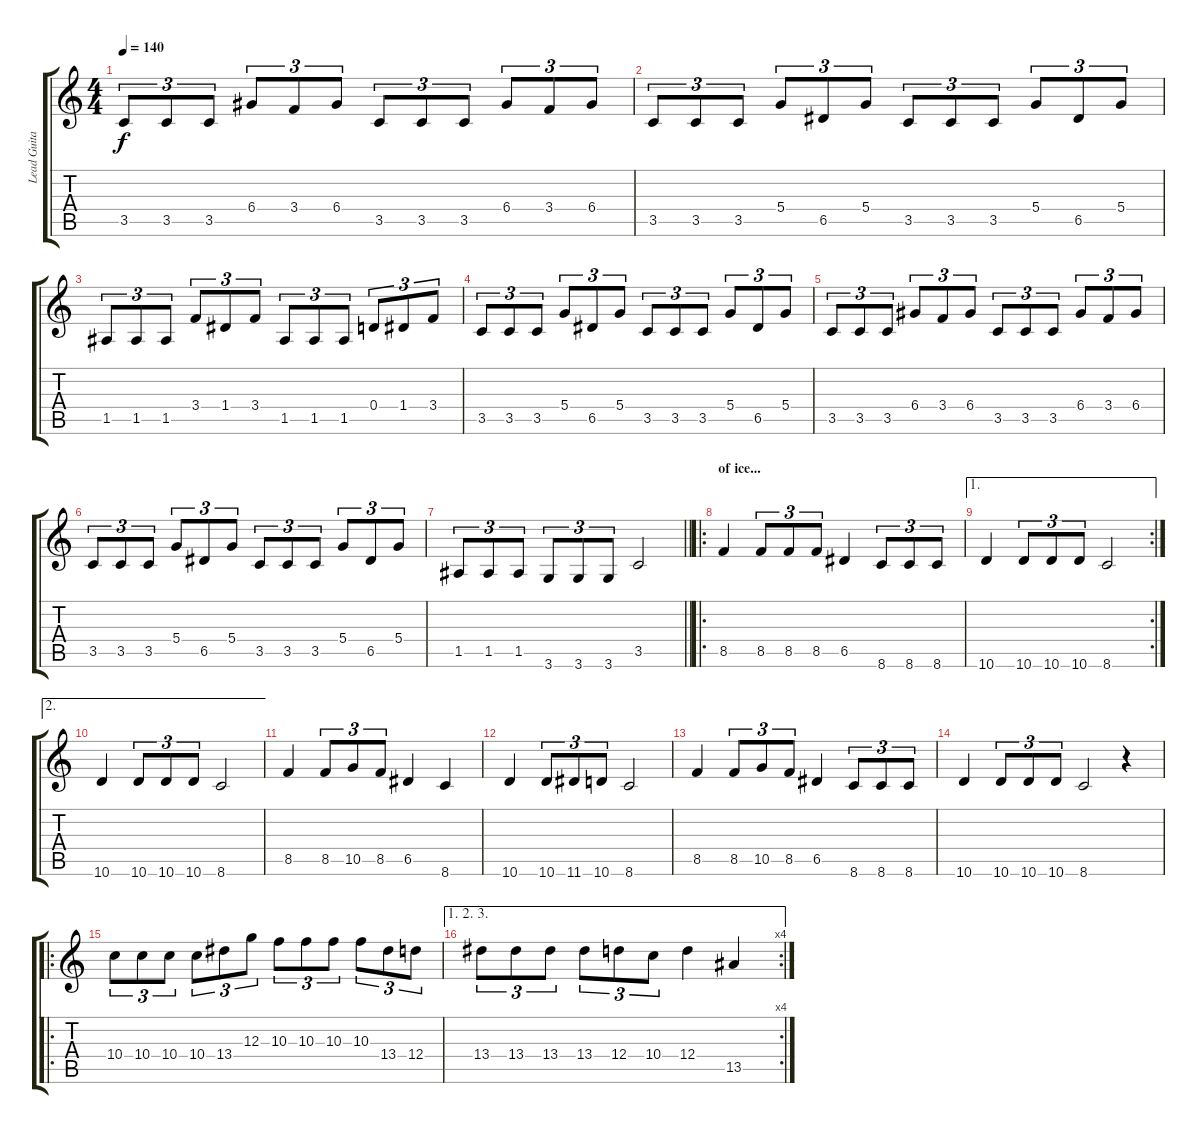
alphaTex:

\track ("Lead Guitar" "Lead Guita") {instrument distortionguitar}
\staff {score tabs}
\tuning (E4 B3 G3 D3 A2 E2) {hide}
\ts (4 4)
\tempo 140
\clef g2
\ks c
3.5.8{tu (3 2) dy f} 3.5.8{tu (3 2)} 3.5.8{tu (3 2)} 6.4.8{tu (3 2)} 3.4.8{tu (3 2)} 6.4.8{tu (3 2)} 3.5.8{tu (3 2)} 3.5.8{tu (3 2)} 3.5.8{tu (3 2)} 6.4.8{tu (3 2)} 3.4.8{tu (3 2)} 6.4.8{tu (3 2)} |
3.5.8{tu (3 2)} 3.5.8{tu (3 2)} 3.5.8{tu (3 2)} 5.4.8{tu (3 2)} 6.5.8{tu (3 2)} 5.4.8{tu (3 2)} 3.5.8{tu (3 2)} 3.5.8{tu (3 2)} 3.5.8{tu (3 2)} 5.4.8{tu (3 2)} 6.5.8{tu (3 2)} 5.4.8{tu (3 2)} |
1.5.8{tu (3 2)} 1.5.8{tu (3 2)} 1.5.8{tu (3 2)} 3.4.8{tu (3 2)} 1.4.8{tu (3 2)} 3.4.8{tu (3 2)} 1.5.8{tu (3 2)} 1.5.8{tu (3 2)} 1.5.8{tu (3 2)} 0.4.8{tu (3 2)} 1.4.8{tu (3 2)} 3.4.8{tu (3 2)} |
3.5.8{tu (3 2)} 3.5.8{tu (3 2)} 3.5.8{tu (3 2)} 5.4.8{tu (3 2)} 6.5.8{tu (3 2)} 5.4.8{tu (3 2)} 3.5.8{tu (3 2)} 3.5.8{tu (3 2)} 3.5.8{tu (3 2)} 5.4.8{tu (3 2)} 6.5.8{tu (3 2)} 5.4.8{tu (3 2)} |
3.5.8{tu (3 2)} 3.5.8{tu (3 2)} 3.5.8{tu (3 2)} 6.4.8{tu (3 2)} 3.4.8{tu (3 2)} 6.4.8{tu (3 2)} 3.5.8{tu (3 2)} 3.5.8{tu (3 2)} 3.5.8{tu (3 2)} 6.4.8{tu (3 2)} 3.4.8{tu (3 2)} 6.4.8{tu (3 2)} |
3.5.8{tu (3 2)} 3.5.8{tu (3 2)} 3.5.8{tu (3 2)} 5.4.8{tu (3 2)} 6.5.8{tu (3 2)} 5.4.8{tu (3 2)} 3.5.8{tu (3 2)} 3.5.8{tu (3 2)} 3.5.8{tu (3 2)} 5.4.8{tu (3 2)} 6.5.8{tu (3 2)} 5.4.8{tu (3 2)} |
\barLineRight lightlight
1.5.8{tu (3 2)} 1.5.8{tu (3 2)} 1.5.8{tu (3 2)} 3.6.8{tu (3 2)} 3.6.8{tu (3 2)} 3.6.8{tu (3 2)} 3.5.2 |
\ro
\section ("" "of ice...")
8.5.4 8.5.8{tu (3 2)} 8.5.8{tu (3 2)} 8.5.8{tu (3 2)} 6.5.4 8.6.8{tu (3 2)} 8.6.8{tu (3 2)} 8.6.8{tu (3 2)} |
\ae 1
\rc 2
10.6.4 10.6.8{tu (3 2)} 10.6.8{tu (3 2)} 10.6.8{tu (3 2)} 8.6.2 |
\ae 2
10.6.4 10.6.8{tu (3 2)} 10.6.8{tu (3 2)} 10.6.8{tu (3 2)} 8.6.2 |
8.5.4 8.5.8{tu (3 2)} 10.5.8{tu (3 2)} 8.5.8{tu (3 2)} 6.5.4 8.6.4 |
10.6.4 10.6.8{tu (3 2)} 11.6.8{tu (3 2)} 10.6.8{tu (3 2)} 8.6.2 |
8.5.4 8.5.8{tu (3 2)} 10.5.8{tu (3 2)} 8.5.8{tu (3 2)} 6.5.4 8.6.8{tu (3 2)} 8.6.8{tu (3 2)} 8.6.8{tu (3 2)} |
10.6.4 10.6.8{tu (3 2)} 10.6.8{tu (3 2)} 10.6.8{tu (3 2)} 8.6.2 r.4 |
\ro
10.4.8{tu (3 2)} 10.4.8{tu (3 2)} 10.4.8{tu (3 2)} 10.4.8{tu (3 2)} 13.4.8{tu (3 2)} 12.3.8{tu (3 2)} 10.3.8{tu (3 2)} 10.3.8{tu (3 2)} 10.3.8{tu (3 2)} 10.3.8{tu (3 2)} 13.4.8{tu (3 2)} 12.4.8{tu (3 2)} |
\ae (1 2 3)
\rc 4
13.4.8{tu (3 2)} 13.4.8{tu (3 2)} 13.4.8{tu (3 2)} 13.4.8{tu (3 2)} 12.4.8{tu (3 2)} 10.4.8{tu (3 2)} 12.4.4 13.5.4
